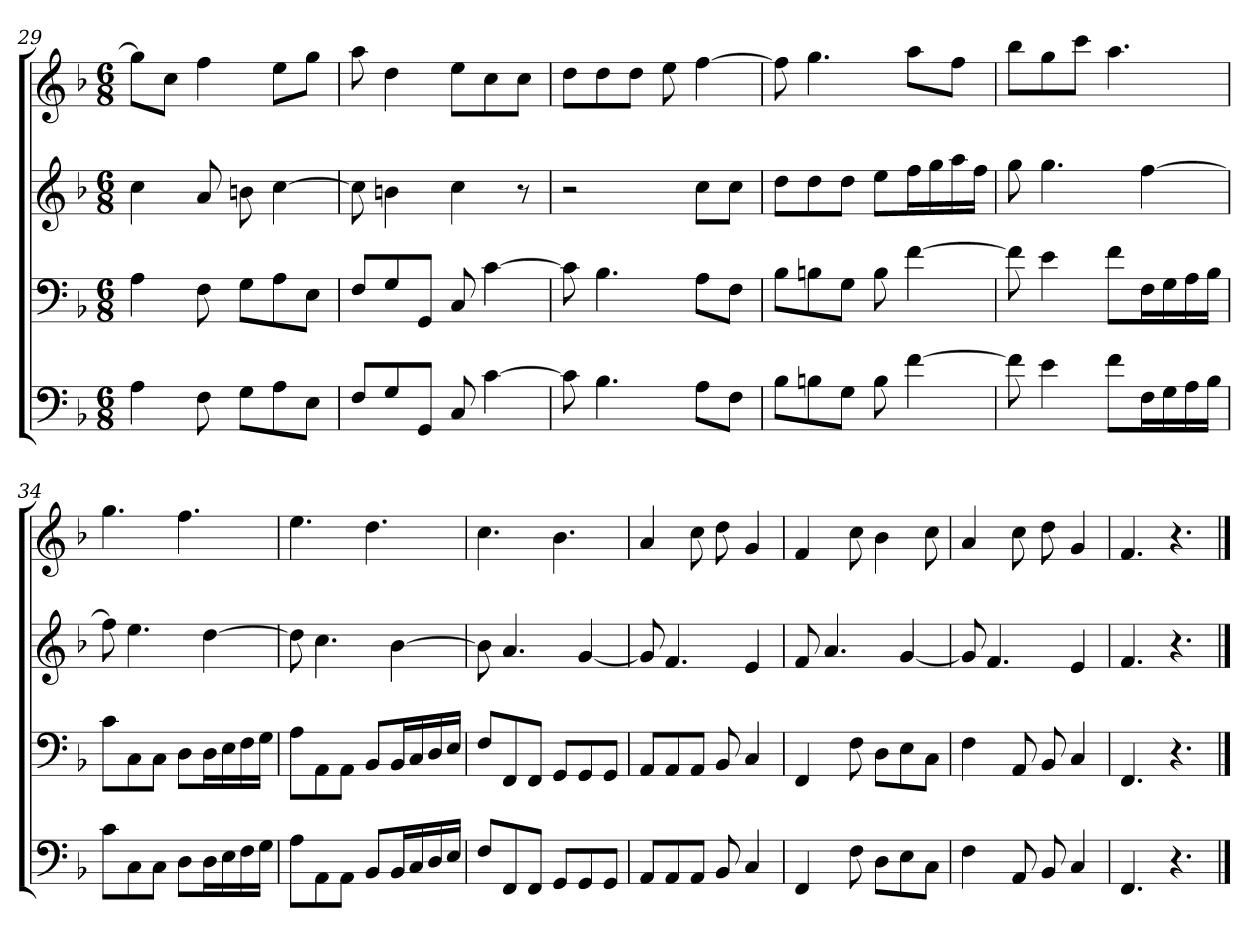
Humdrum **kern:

**kern	**kern	**kern	**kern
*part4	*part3	*part2	*part1
*staff4	*staff3	*staff2	*staff1
*k[b-]	*k[b-]	*k[b-]	*k[b-]
*F:	*F:	*F:	*F:
*M6/8	*M6/8	*M6/8	*M6/8
=29	=29	=29	=29
4A	4A	4cc	8ggL]
.	.	.	8ccJ
8F	8F	8a	4ff
8GL	8GL	8bn	.
8A	8A	[4cc	8eeL
8EJ	8EJ	.	8ggJ
=30	=30	=30	=30
8FL	8FL	8cc]	8aa
8G	8G	4bn	4dd
8GGJ	8GGJ	.	.
8C	8C	4cc	8eeL
[4c	[4c	.	8cc
.	.	8r	8ccJ
=31	=31	=31	=31
8c]	8c]	2r	8ddL
4.B-	4.B-	.	8dd
.	.	.	8ddJ
.	.	.	8ee
8AL	8AL	8ccL	[4ff
8FJ	8FJ	8ccJ	.
=32	=32	=32	=32
8B-L	8B-L	8ddL	8ff]
8Bn	8Bn	8dd	4.gg
8GJ	8GJ	8ddJ	.
8B	8B	8eeL	.
[4f	[4f	16ffL	8aaL
.	.	16gg	.
.	.	16aa	8ffJ
.	.	16ffJJ	.
=33	=33	=33	=33
8f]	8f]	8gg	8bb-L
4e	4e	4.gg	8gg
.	.	.	8cccJ
8fL	8fL	.	4.aa
16FL	16FL	[4ff	.
16G	16G	.	.
16A	16A	.	.
16B-JJ	16B-JJ	.	.
=34	=34	=34	=34
8cL	8cL	8ff]	4.gg
8C	8C	4.ee	.
8CJ	8CJ	.	.
8DL	8DL	.	4.ff
16DL	16DL	[4dd	.
16E	16E	.	.
16F	16F	.	.
16GJJ	16GJJ	.	.
=35	=35	=35	=35
8AL	8AL	8dd]	4.ee
8AA	8AA	4.cc	.
8AAJ	8AAJ	.	.
8BB-L	8BB-L	.	4.dd
16BB-L	16BB-L	[4b-	.
16C	16C	.	.
16D	16D	.	.
16EJJ	16EJJ	.	.
=36	=36	=36	=36
8FL	8FL	8b-]	4.cc
8FF	8FF	4.a	.
8FFJ	8FFJ	.	.
8GGL	8GGL	.	4.b-
8GG	8GG	[4g	.
8GGJ	8GGJ	.	.
=37	=37	=37	=37
8AAL	8AAL	8g]	4a
8AA	8AA	4.f	.
8AAJ	8AAJ	.	8cc
8BB-	8BB-	.	8dd
4C	4C	4e	4g
=38	=38	=38	=38
4FF	4FF	8f	4f
.	.	4.a	.
8F	8F	.	8cc
8DL	8DL	.	4b-
8E	8E	[4g	.
8CJ	8CJ	.	8cc
=39	=39	=39	=39
4F	4F	8g]	4a
.	.	4.f	.
8AA	8AA	.	8cc
8BB-	8BB-	.	8dd
4C	4C	4e	4g
=40	=40	=40	=40
4.FF	4.FF	4.f	4.f
4.r	4.r	4.r	4.r
==	==	==	==
*-	*-	*-	*-
